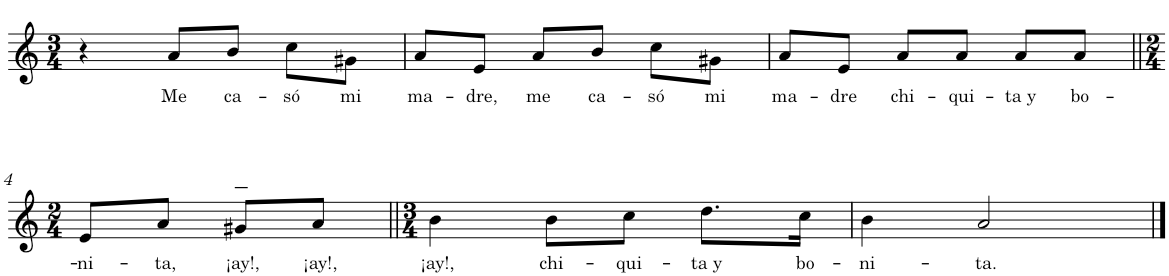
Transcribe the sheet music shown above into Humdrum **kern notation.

**kern	**text
*part1	*part1
*staff1	*staff1
*I"Nylon Guitar	*
*clefG2	*
*Trd7c12	*
*k[]	*
*M3/4	*
=1	=1
4r	.
!	!LO:LY:b
8a/L	Me
!	!LO:LY:b
8b/J	ca-
!	!LO:LY:b
8cc\L	-só
!	!LO:LY:b
8g#X\J	mi
=2	=2
!	!LO:LY:b
8a/L	ma-
!	!LO:LY:b
8e/J	-dre,
!	!LO:LY:b
8a/L	me
!	!LO:LY:b
8b/J	ca-
!	!LO:LY:b
8cc\L	-só
!	!LO:LY:b
8g#X\J	mi
=3	=3
!	!LO:LY:b
8a/L	ma-
!	!LO:LY:b
8e/J	-dre
!	!LO:LY:b
8a/L	chi-
!	!LO:LY:b
8a/J	-qui-
!	!LO:LY:b
8a/L	-ta y
!	!LO:LY:b
8a/J	bo-
!!LO:LB:g=z
=4||	=4||
*M2/4	*
!	!LO:LY:b
8e/L	-ni-
!	!LO:LY:b
8a/J	-ta,
!LO:TX:a:t=_	!
!	!LO:LY:b
8g#X/L	¡ay!,
!	!LO:LY:b
8a/J	¡ay!,
=5||	=5||
*M3/4	*
!	!LO:LY:b
4b\	¡ay!,
!	!LO:LY:b
8b\L	chi-
!	!LO:LY:b
8cc\J	-qui-
!	!LO:LY:b
8.dd\L	-ta y
!	!LO:LY:b
16cc\Jk	bo-
=6	=6
!	!LO:LY:b
4b\	-ni-
!	!LO:LY:b
2a/	-ta.
==	==
*-	*-
